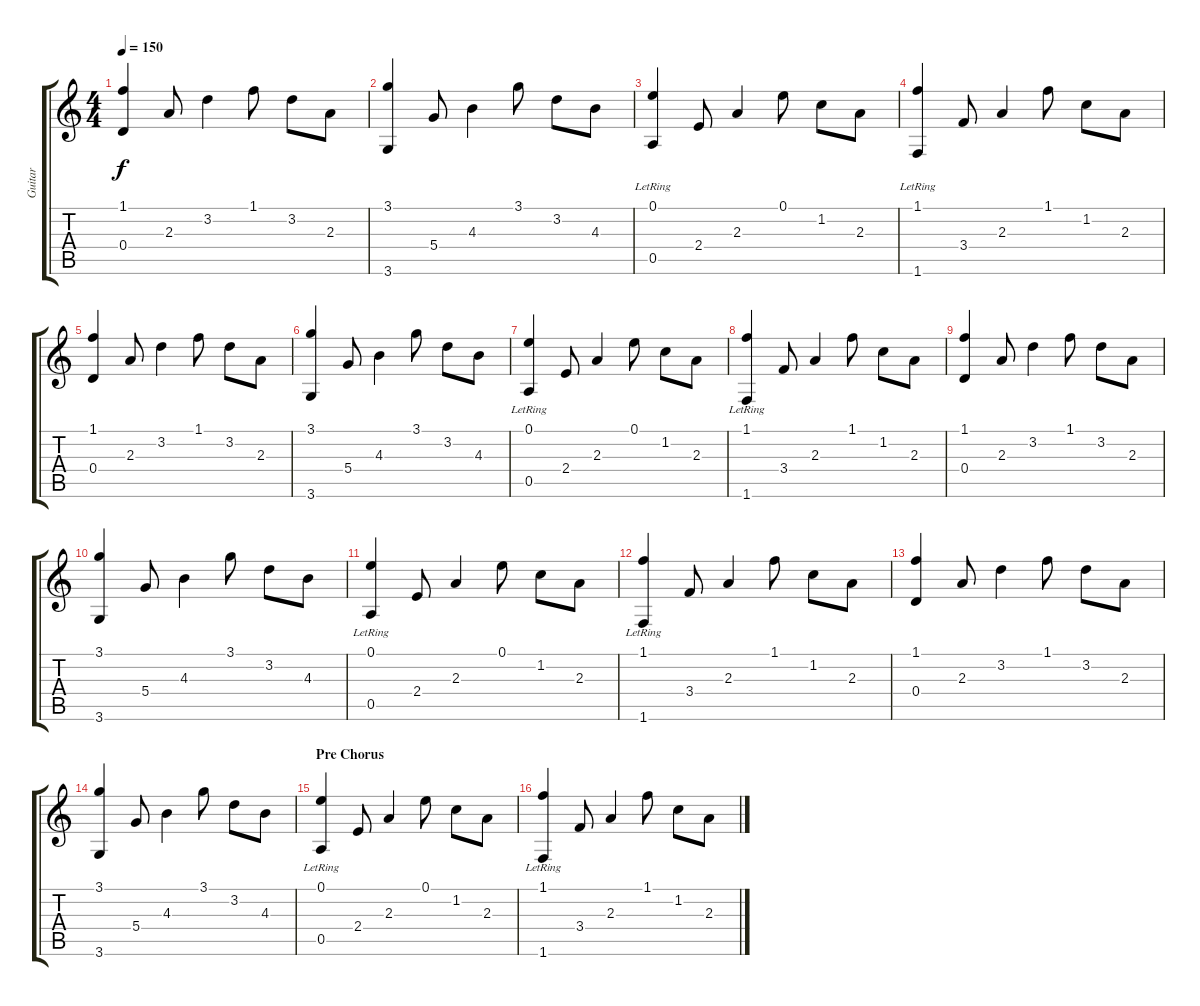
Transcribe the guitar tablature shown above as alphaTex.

\track ("Guitar" "Guitar") {instrument electricguitarjazz}
\staff {score tabs}
\tuning (E4 B3 G3 D3 A2 E2) {hide}
\ts (4 4)
\tempo 150
\clef g2
\ks c
(1.1 0.4).4{dy f} 2.3.8 3.2.4 1.1.8 3.2.8 2.3.8 |
(3.1 3.6).4 5.4.8 4.3.4 3.1.8 3.2.8 4.3.8 |
(0.1{lr} 0.5{lr}).4{volume 12 instrument electricguitarmuted} 2.4.8 2.3.4 0.1.8 1.2.8 2.3.8 |
(1.1{lr} 1.6{lr}).4 3.4.8 2.3.4 1.1.8 1.2.8 2.3.8 |
(1.1 0.4).4 2.3.8 3.2.4 1.1.8 3.2.8 2.3.8 |
(3.1 3.6).4 5.4.8 4.3.4 3.1.8 3.2.8 4.3.8 |
(0.1{lr} 0.5{lr}).4{volume 12 instrument electricguitarmuted} 2.4.8 2.3.4 0.1.8 1.2.8 2.3.8 |
(1.1{lr} 1.6{lr}).4 3.4.8 2.3.4 1.1.8 1.2.8 2.3.8 |
(1.1 0.4).4 2.3.8 3.2.4 1.1.8 3.2.8 2.3.8 |
(3.1 3.6).4 5.4.8 4.3.4 3.1.8 3.2.8 4.3.8 |
(0.1{lr} 0.5{lr}).4{volume 12 instrument electricguitarmuted} 2.4.8 2.3.4 0.1.8 1.2.8 2.3.8 |
(1.1{lr} 1.6{lr}).4 3.4.8 2.3.4 1.1.8 1.2.8 2.3.8 |
(1.1 0.4).4 2.3.8 3.2.4 1.1.8 3.2.8 2.3.8 |
(3.1 3.6).4 5.4.8 4.3.4 3.1.8 3.2.8 4.3.8 |
\section ("" "Pre Chorus")
(0.1{lr} 0.5{lr}).4{volume 12 instrument electricguitarmuted} 2.4.8 2.3.4 0.1.8 1.2.8 2.3.8 |
(1.1{lr} 1.6{lr}).4 3.4.8 2.3.4 1.1.8 1.2.8 2.3.8
